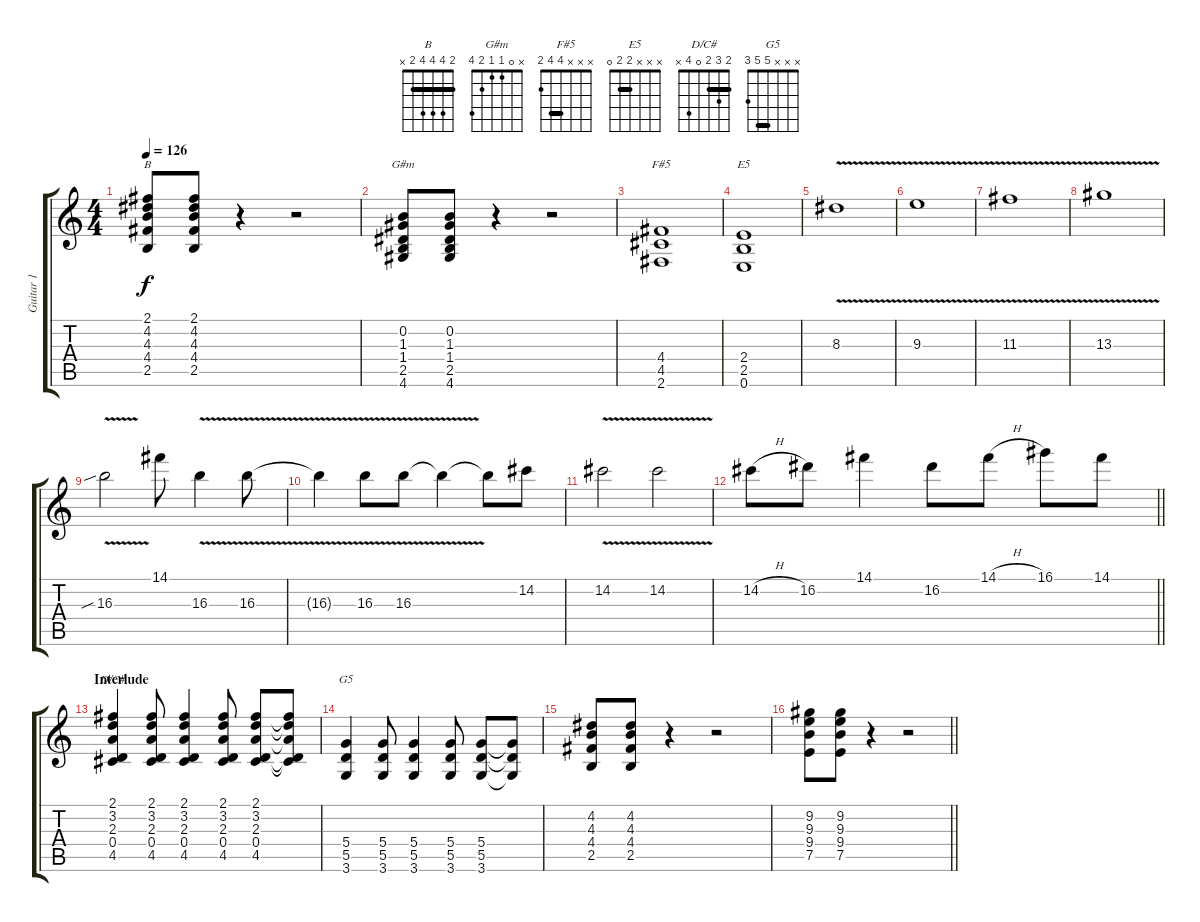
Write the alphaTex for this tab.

\track ("Guitar 1" "Guitar 1") {instrument overdrivenguitar}
\staff {score tabs}
\tuning (E4 B3 G3 D3 A2 E2) {hide}
\chord ("B" 2 4 4 4 2 x) {barre 2}
\chord ("G#m" x 0 1 1 2 4)
\chord ("F#5" x x x 4 4 2) {barre 4}
\chord ("E5" x x x 2 2 0) {barre 2}
\chord ("D/C#" 2 3 2 0 4 x) {barre 2}
\chord ("G5" x x x 5 5 3) {barre 5}
\ts (4 4)
\tempo 126
\clef g2
\ks c
(2.1 4.2 4.3 4.4 2.5).8{ch "B" dy f} (2.1 4.2 4.3 4.4 2.5).8 r.4 r.2 |
(0.2 1.3 1.4 2.5 4.6).8{ch "G#m"} (0.2 1.3 1.4 2.5 4.6).8 r.4 r.2 |
(4.4 4.5 2.6).1{ch "F#5"} |
(2.4 2.5 0.6).1{ch "E5"} |
8.3{v}.1 |
9.3{v}.1 |
11.3{v}.1 |
13.3{v}.1 |
16.3{v sib}.2 14.1.8 16.3{v}.4 16.3{v}.8 |
16.3{t}.4 16.3{v}.8 16.3{v}.8 16.3{t}.4 16.3{t}.8 14.2.8 |
14.2{v}.2 14.2{v}.2 |
\barLineRight lightlight
14.2{h}.8 16.2.8 14.1.4 16.2.8 14.1{h}.8 16.1.8 14.1.8 |
\section ("" "Interlude")
(2.1 3.2 2.3 0.4 4.5).4{ch "D/C#"} (2.1 3.2 2.3 0.4 4.5).8 (2.1 3.2 2.3 0.4 4.5).4 (2.1 3.2 2.3 0.4 4.5).8 (2.1 3.2 2.3 0.4 4.5).8 (2.1{t} 3.2{t} 2.3{t} 0.4{t} 4.5{t}).8 |
(5.4 5.5 3.6).4{ch "G5"} (5.4 5.5 3.6).8 (5.4 5.5 3.6).4 (5.4 5.5 3.6).8 (5.4 5.5 3.6).8 (5.4{t} 5.5{t} 3.6{t}).8 |
(4.2 4.3 4.4 2.5).8 (4.2 4.3 4.4 2.5).8 r.4 r.2 |
\barLineRight lightlight
(9.2 9.3 9.4 7.5).8 (9.2 9.3 9.4 7.5).8 r.4 r.2
